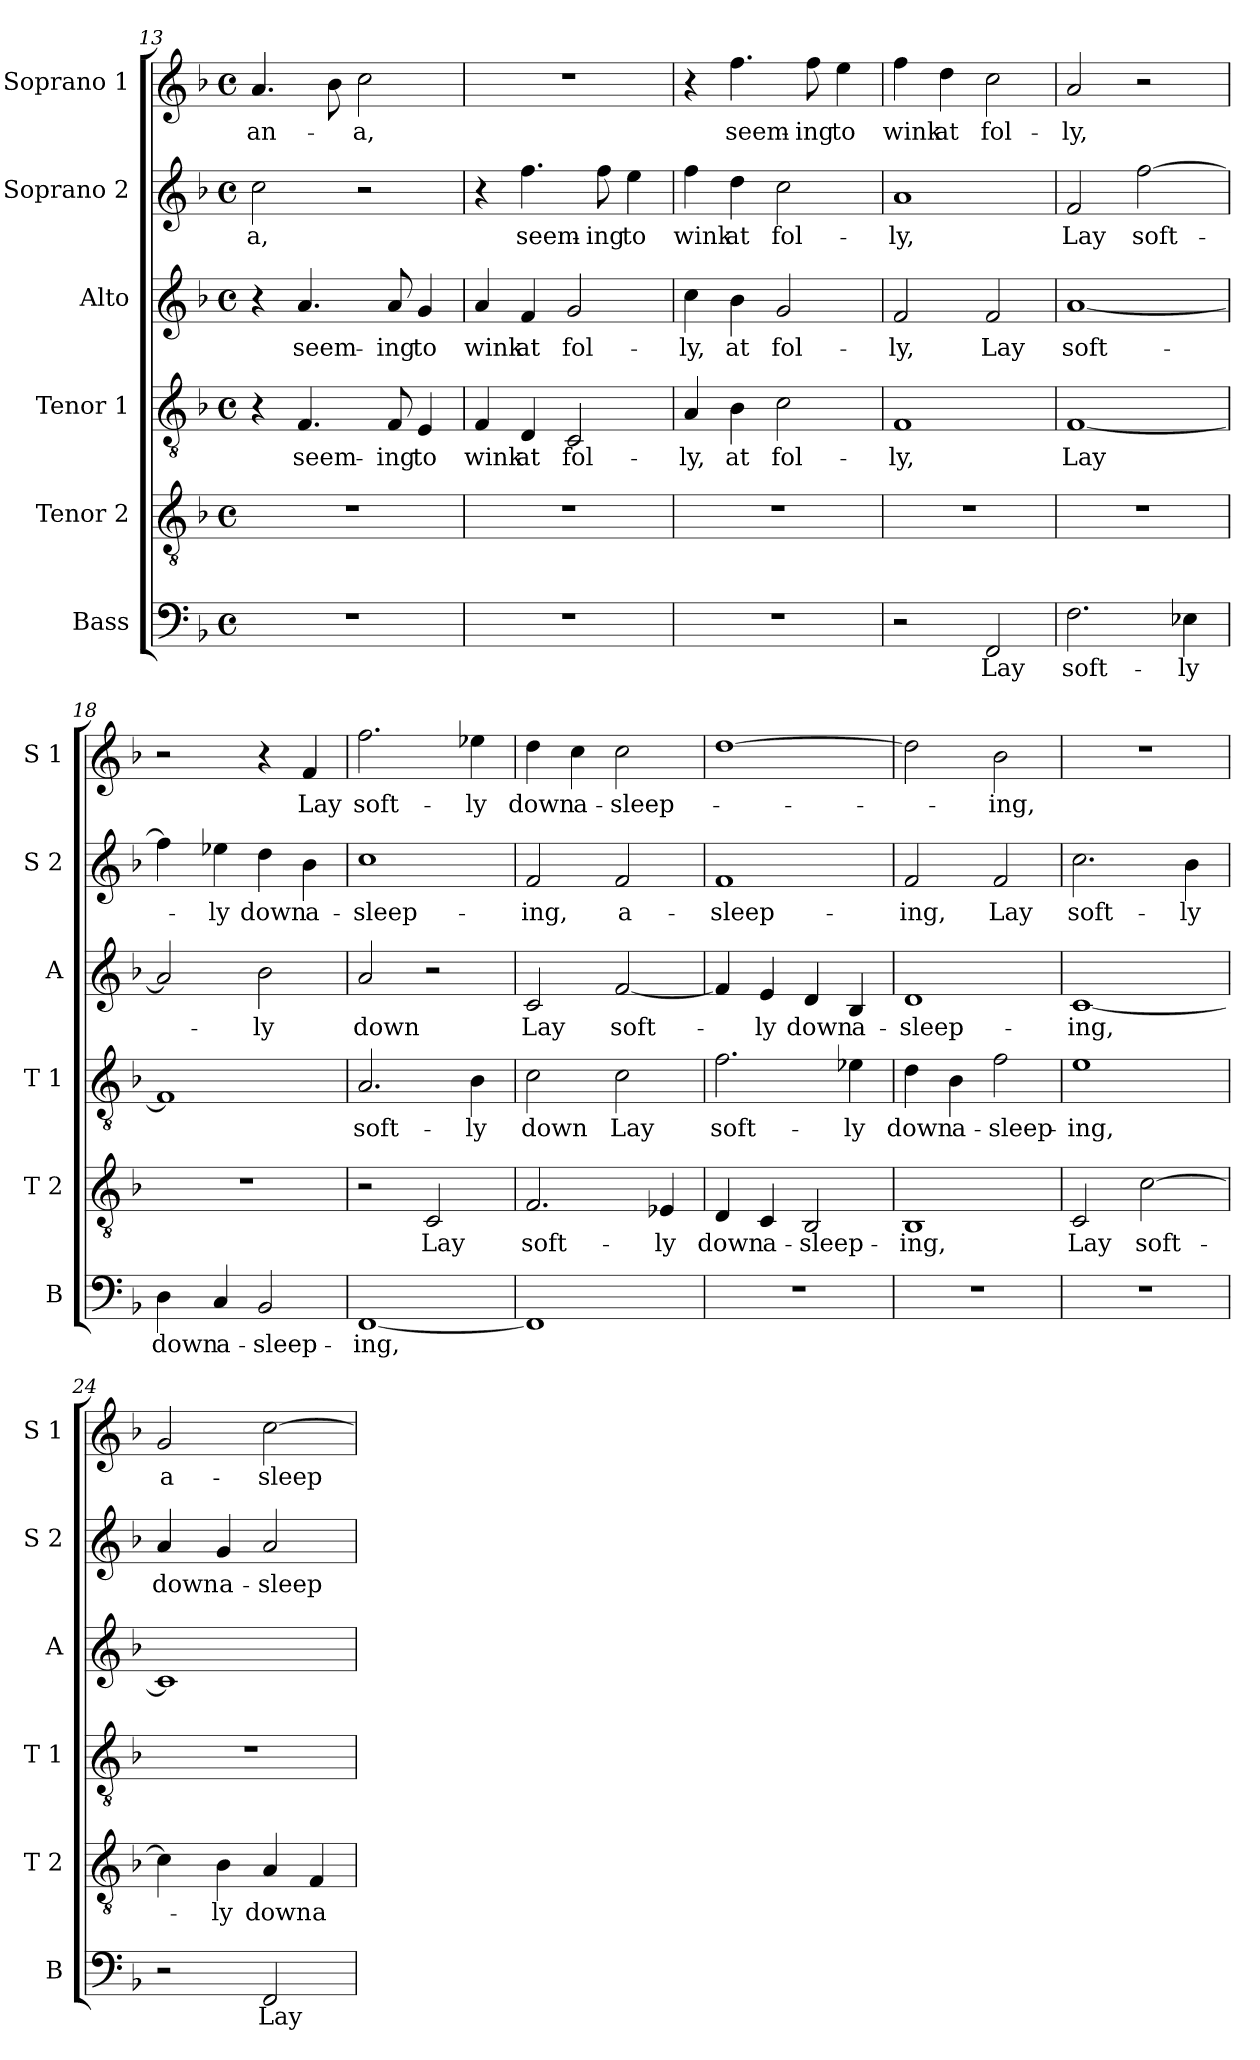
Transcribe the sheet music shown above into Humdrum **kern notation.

**kern	**text	**kern	**text	**kern	**text	**kern	**text	**kern	**text	**kern	**text
*part6	*part6	*part5	*part5	*part4	*part4	*part3	*part3	*part2	*part2	*part1	*part1
*staff6	*staff6	*staff5	*staff5	*staff4	*staff4	*staff3	*staff3	*staff2	*staff2	*staff1	*staff1
*I"Bass	*	*I"Tenor 2	*	*I"Tenor 1	*	*I"Alto	*	*I"Soprano 2	*	*I"Soprano 1	*
*I'B	*	*I'T 2	*	*I'T 1	*	*I'A	*	*I'S 2	*	*I'S 1	*
!!LO:PB:g=z
*clefF4	*	*clefGv2	*	*clefGv2	*	*clefG2	*	*clefG2	*	*clefG2	*
*k[b-]	*	*k[b-]	*	*k[b-]	*	*k[b-]	*	*k[b-]	*	*k[b-]	*
*F:	*	*F:	*	*F:	*	*F:	*	*F:	*	*F:	*
*M4/4	*	*M4/4	*	*M4/4	*	*M4/4	*	*M4/4	*	*M4/4	*
*met(c)	*	*met(c)	*	*met(c)	*	*met(c)	*	*met(c)	*	*met(c)	*
=13	=13	=13	=13	=13	=13	=13	=13	=13	=13	=13	=13
!	!	!	!	!	!	!	!	!	!LO:LY:b	!	!LO:LY:b
1r	.	1r	.	4r	.	4r	.	2cc\	-a,	4.a/	-an-
!	!	!	!	!	!LO:LY:b	!	!LO:LY:b	!	!	!	!
.	.	.	.	4.F/	seem-	4.a/	seem-	.	.	.	.
.	.	.	.	.	.	.	.	.	.	8b-\	.
!	!	!	!	!	!	!	!	!	!	!	!LO:LY:b
.	.	.	.	.	.	.	.	2r	.	2cc\	-a,
!	!	!	!	!	!LO:LY:b	!	!LO:LY:b	!	!	!	!
.	.	.	.	8F/	-ing	8a/	-ing	.	.	.	.
!	!	!	!	!	!LO:LY:b	!	!LO:LY:b	!	!	!	!
.	.	.	.	4E/	to	4g/	to	.	.	.	.
=14	=14	=14	=14	=14	=14	=14	=14	=14	=14	=14	=14
!	!	!	!	!	!LO:LY:b	!	!LO:LY:b	!	!	!	!
1r	.	1r	.	4F/	wink	4a/	wink	4r	.	1r	.
!	!	!	!	!	!LO:LY:b	!	!LO:LY:b	!	!LO:LY:b	!	!
.	.	.	.	4D/	at	4f/	at	4.ff\	seem-	.	.
!	!	!	!	!	!LO:LY:b	!	!LO:LY:b	!	!	!	!
.	.	.	.	2C/	fol-	2g/	fol-	.	.	.	.
!	!	!	!	!	!	!	!	!	!LO:LY:b	!	!
.	.	.	.	.	.	.	.	8ff\	-ing	.	.
!	!	!	!	!	!	!	!	!	!LO:LY:b	!	!
.	.	.	.	.	.	.	.	4ee\	to	.	.
=15	=15	=15	=15	=15	=15	=15	=15	=15	=15	=15	=15
!	!	!	!	!	!LO:LY:b	!	!LO:LY:b	!	!LO:LY:b	!	!
1r	.	1r	.	4A/	-ly,	4cc\	-ly,	4ff\	wink	4r	.
!	!	!	!	!	!LO:LY:b	!	!LO:LY:b	!	!LO:LY:b	!	!LO:LY:b
.	.	.	.	4B-\	at	4b-\	at	4dd\	at	4.ff\	seem-
!	!	!	!	!	!LO:LY:b	!	!LO:LY:b	!	!LO:LY:b	!	!
.	.	.	.	2c\	fol-	2g/	fol-	2cc\	fol-	.	.
!	!	!	!	!	!	!	!	!	!	!	!LO:LY:b
.	.	.	.	.	.	.	.	.	.	8ff\	-ing
!	!	!	!	!	!	!	!	!	!	!	!LO:LY:b
.	.	.	.	.	.	.	.	.	.	4ee\	to
=16	=16	=16	=16	=16	=16	=16	=16	=16	=16	=16	=16
!	!	!	!	!	!LO:LY:b	!	!LO:LY:b	!	!LO:LY:b	!	!LO:LY:b
2r	.	1r	.	1F	-ly,	2f/	-ly,	1a	-ly,	4ff\	wink
!	!	!	!	!	!	!	!	!	!	!	!LO:LY:b
.	.	.	.	.	.	.	.	.	.	4dd\	at
!	!LO:LY:b	!	!	!	!	!	!LO:LY:b	!	!	!	!LO:LY:b
2FF/	Lay	.	.	.	.	2f/	Lay	.	.	2cc\	fol-
=17	=17	=17	=17	=17	=17	=17	=17	=17	=17	=17	=17
!	!LO:LY:b	!	!	!	!LO:LY:b	!	!LO:LY:b	!	!LO:LY:b	!	!LO:LY:b
2.F\	soft-	1r	.	[1F	Lay	[1a	soft-	2f/	Lay	2a/	-ly,
!	!	!	!	!	!	!	!	!	!LO:LY:b	!	!
.	.	.	.	.	.	.	.	[2ff\	soft-	2r	.
!	!LO:LY:b	!	!	!	!	!	!	!	!	!	!
4E-X\	-ly	.	.	.	.	.	.	.	.	.	.
=18	=18	=18	=18	=18	=18	=18	=18	=18	=18	=18	=18
!	!LO:LY:b	!	!	!	!	!	!	!	!	!	!
4D\	down	1r	.	1F]	.	2a/]	.	4ff\]	.	2r	.
!	!LO:LY:b	!	!	!	!	!	!	!	!LO:LY:b	!	!
4C/	a-	.	.	.	.	.	.	4ee-X\	-ly	.	.
!	!LO:LY:b	!	!	!	!	!	!LO:LY:b	!	!LO:LY:b	!	!
2BB-/	-sleep-	.	.	.	.	2b-\	-ly	4dd\	down	4r	.
!	!	!	!	!	!	!	!	!	!LO:LY:b	!	!LO:LY:b
.	.	.	.	.	.	.	.	4b-\	a-	4f/	Lay
!!LO:LB:g=z
=19	=19	=19	=19	=19	=19	=19	=19	=19	=19	=19	=19
!	!LO:LY:b	!	!	!	!LO:LY:b	!	!LO:LY:b	!	!LO:LY:b	!	!LO:LY:b
[1FF	-ing,	2r	.	2.A/	soft-	2a/	down	1cc	-sleep-	2.ff\	soft-
!	!	!	!LO:LY:b	!	!	!	!	!	!	!	!
.	.	2C/	Lay	.	.	2r	.	.	.	.	.
!	!	!	!	!	!LO:LY:b	!	!	!	!	!	!LO:LY:b
.	.	.	.	4B-\	-ly	.	.	.	.	4ee-X\	-ly
=20	=20	=20	=20	=20	=20	=20	=20	=20	=20	=20	=20
!	!	!	!LO:LY:b	!	!LO:LY:b	!	!LO:LY:b	!	!LO:LY:b	!	!LO:LY:b
1FF]	.	2.F/	soft-	2c\	down	2c/	Lay	2f/	-ing,	4dd\	down
!	!	!	!	!	!	!	!	!	!	!	!LO:LY:b
.	.	.	.	.	.	.	.	.	.	4cc\	a-
!	!	!	!	!	!LO:LY:b	!	!LO:LY:b	!	!LO:LY:b	!	!LO:LY:b
.	.	.	.	2c\	Lay	[2f/	soft-	2f/	a-	2cc\	-sleep-
!	!	!	!LO:LY:b	!	!	!	!	!	!	!	!
.	.	4E-X/	-ly	.	.	.	.	.	.	.	.
=21	=21	=21	=21	=21	=21	=21	=21	=21	=21	=21	=21
!	!	!	!LO:LY:b	!	!LO:LY:b	!	!	!	!LO:LY:b	!	!
1r	.	4D/	down	2.f\	soft-	4f/]	.	1f	-sleep-	[1dd	.
!	!	!	!LO:LY:b	!	!	!	!LO:LY:b	!	!	!	!
.	.	4C/	a-	.	.	4e/	-ly	.	.	.	.
!	!	!	!LO:LY:b	!	!	!	!LO:LY:b	!	!	!	!
.	.	2BB-/	-sleep-	.	.	4d/	down	.	.	.	.
!	!	!	!	!	!LO:LY:b	!	!LO:LY:b	!	!	!	!
.	.	.	.	4e-X\	-ly	4B-/	a-	.	.	.	.
=22	=22	=22	=22	=22	=22	=22	=22	=22	=22	=22	=22
!	!	!	!LO:LY:b	!	!LO:LY:b	!	!LO:LY:b	!	!LO:LY:b	!	!
1r	.	1BB-	-ing,	4d\	down	1d	-sleep-	2f/	-ing,	2dd\]	.
!	!	!	!	!	!LO:LY:b	!	!	!	!	!	!
.	.	.	.	4B-\	a-	.	.	.	.	.	.
!	!	!	!	!	!LO:LY:b	!	!	!	!LO:LY:b	!	!LO:LY:b
.	.	.	.	2f\	-sleep-	.	.	2f/	Lay	2b-\	-ing,
=23	=23	=23	=23	=23	=23	=23	=23	=23	=23	=23	=23
!	!	!	!LO:LY:b	!	!LO:LY:b	!	!LO:LY:b	!	!LO:LY:b	!	!
1r	.	2C/	Lay	1e	-ing,	[1c	-ing,	2.cc\	soft-	1r	.
!	!	!	!LO:LY:b	!	!	!	!	!	!	!	!
.	.	[2c\	soft-	.	.	.	.	.	.	.	.
!	!	!	!	!	!	!	!	!	!LO:LY:b	!	!
.	.	.	.	.	.	.	.	4b-\	-ly	.	.
=24	=24	=24	=24	=24	=24	=24	=24	=24	=24	=24	=24
!	!	!	!	!	!	!	!	!	!LO:LY:b	!	!LO:LY:b
2r	.	4c\]	.	1r	.	1c]	.	4a/	down	2g/	a-
!	!	!	!LO:LY:b	!	!	!	!	!	!LO:LY:b	!	!
.	.	4B-\	-ly	.	.	.	.	4g/	a-	.	.
!	!LO:LY:b	!	!LO:LY:b	!	!	!	!	!	!LO:LY:b	!	!LO:LY:b
2FF/	Lay	4A/	down	.	.	.	.	2a/	-sleep-	[2cc\	-sleep-
!	!	!	!LO:LY:b	!	!	!	!	!	!	!	!
.	.	4F/	a-	.	.	.	.	.	.	.	.
=	=	=	=	=	=	=	=	=	=	=	=
*-	*-	*-	*-	*-	*-	*-	*-	*-	*-	*-	*-
